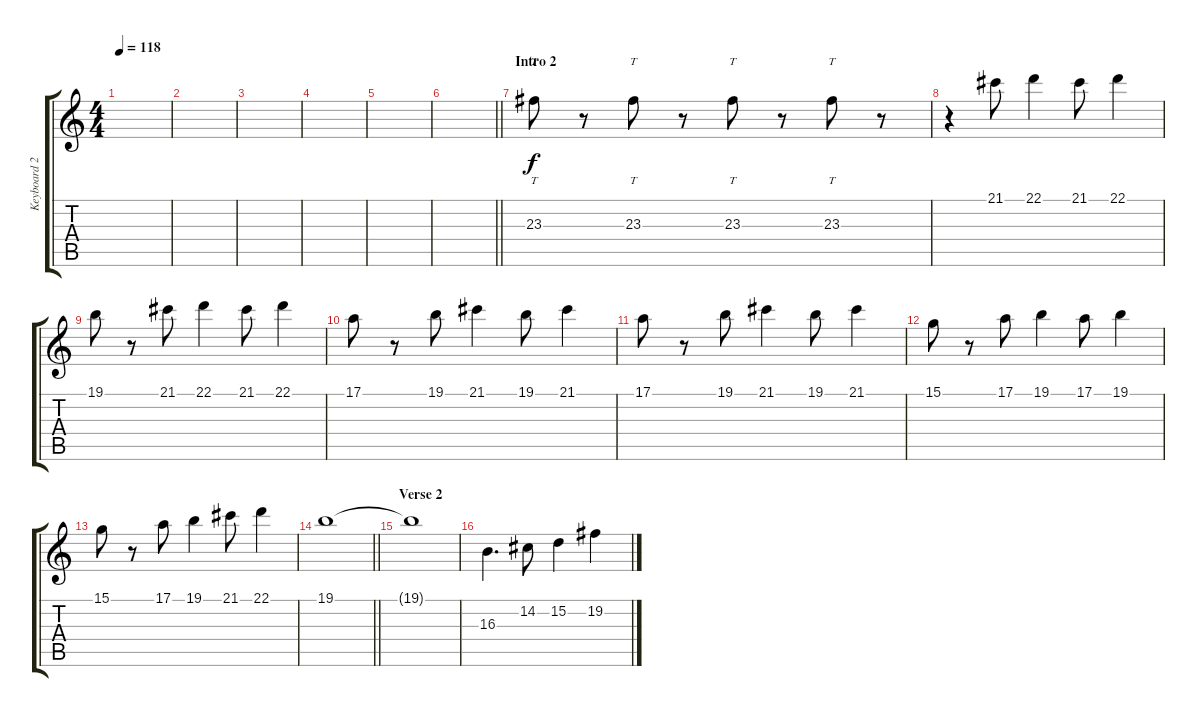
\track ("Keyboard 2" "Keyboard 2") {instrument stringensemble1}
\staff {score tabs}
\tuning (E4 B3 G3 D3 A2 E2) {hide}
\ts (4 4)
\tempo 118
\clef g2
\ks c
|
|
|
|
|
\barLineRight lightlight
|
\section ("" "Intro 2")
23.3.8{tt instrument acousticgrandpiano} r.8 23.3.8{tt} r.8 23.3.8{tt} r.8 23.3.8{tt} r.8 |
r.4{instrument stringensemble1} 21.1.8 22.1.4 21.1.8 22.1.4 |
19.1.8 r.8 21.1.8 22.1.4 21.1.8 22.1.4 |
17.1.8 r.8 19.1.8 21.1.4 19.1.8 21.1.4 |
17.1.8 r.8 19.1.8 21.1.4 19.1.8 21.1.4 |
15.1.8 r.8 17.1.8 19.1.4 17.1.8 19.1.4 |
15.1.8 r.8 17.1.8 19.1.4 21.1.8 22.1.4 |
\barLineRight lightlight
19.1.1{volume 7} |
\section ("" "Verse 2")
19.1{t}.1 |
16.3.4{d volume 13} 14.2.8 15.2.4 19.2.4
